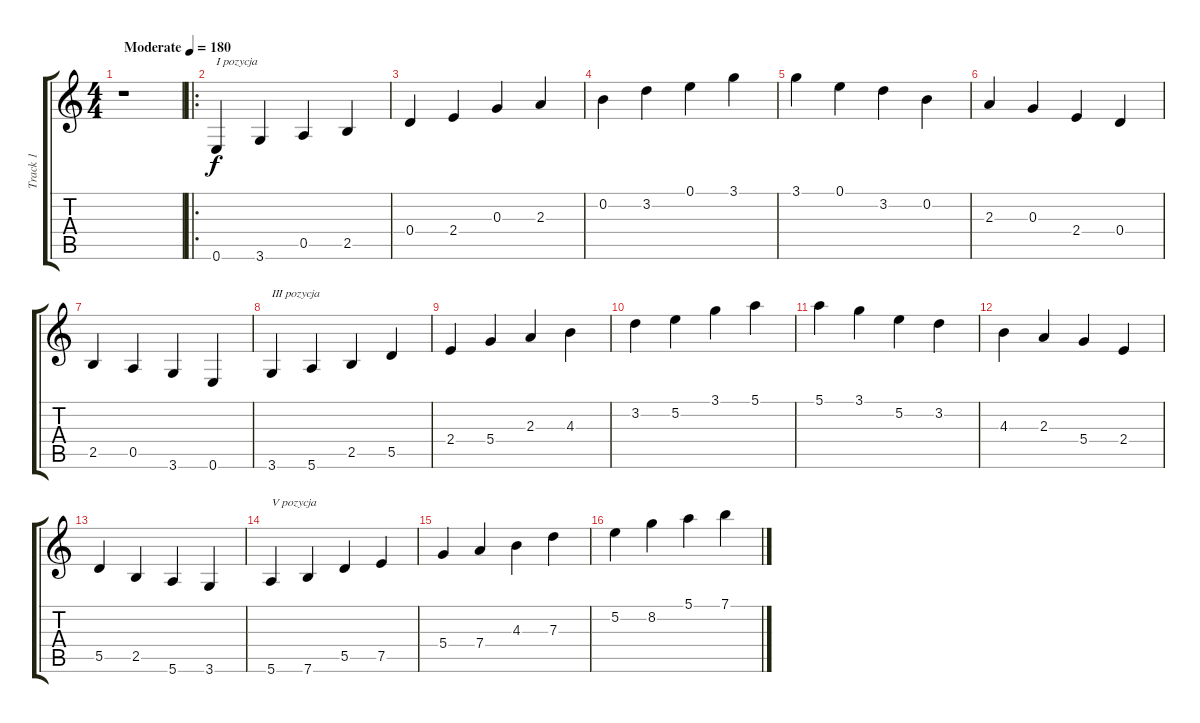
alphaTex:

\track ("Track 1" "Track 1") {instrument acousticguitarsteel}
\staff {score tabs}
\tuning (E4 B3 G3 D3 A2 E2) {hide}
\ts (4 4)
\tempo (180 "Moderate")
\clef g2
\ks c
r.1{dy f instrument acousticguitarsteel} |
\ro
0.6.4{txt "I pozycja"} 3.6.4 0.5.4 2.5.4 |
0.4.4 2.4.4 0.3.4 2.3.4 |
0.2.4 3.2.4 0.1.4 3.1.4 |
3.1.4 0.1.4 3.2.4 0.2.4 |
2.3.4 0.3.4 2.4.4 0.4.4 |
2.5.4 0.5.4 3.6.4 0.6.4 |
3.6.4{txt "III pozycja"} 5.6.4 2.5.4 5.5.4 |
2.4.4 5.4.4 2.3.4 4.3.4 |
3.2.4 5.2.4 3.1.4 5.1.4 |
5.1.4 3.1.4 5.2.4 3.2.4 |
4.3.4 2.3.4 5.4.4 2.4.4 |
5.5.4 2.5.4 5.6.4 3.6.4 |
5.6.4{txt "V pozycja"} 7.6.4 5.5.4 7.5.4 |
5.4.4 7.4.4 4.3.4 7.3.4 |
5.2.4 8.2.4 5.1.4 7.1.4
